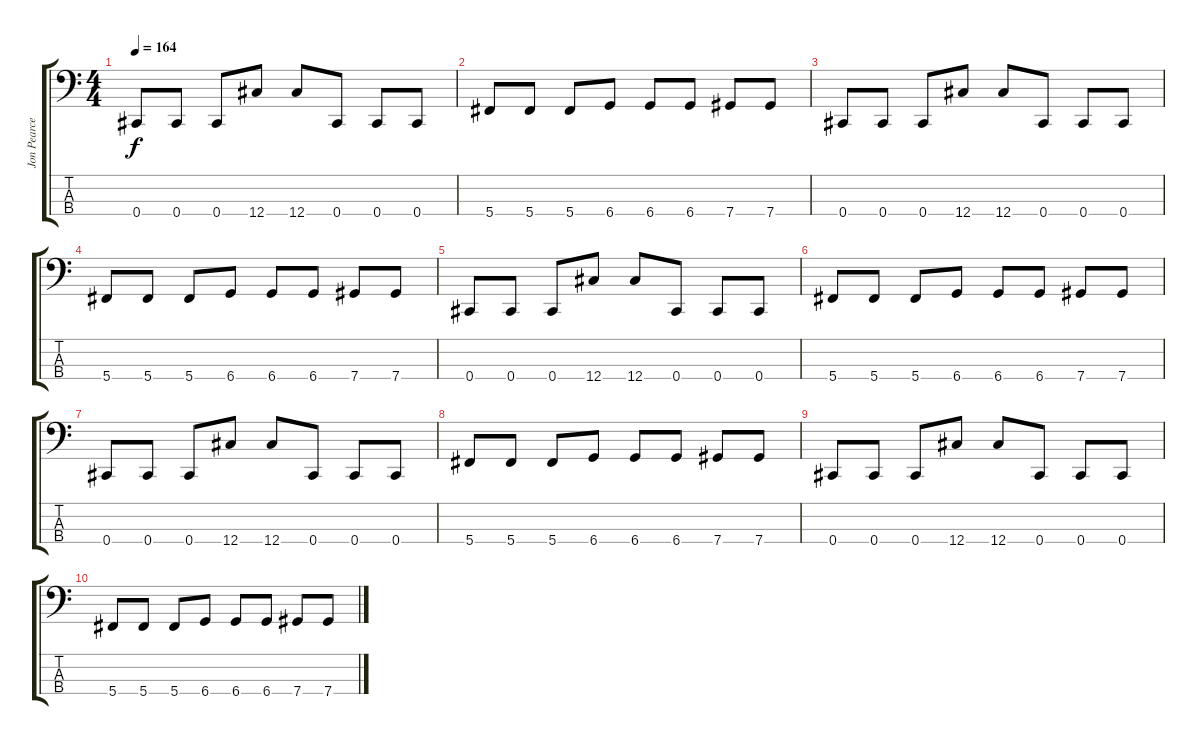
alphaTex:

\track ("Jon Pearce" "Jon Pearce") {instrument electricbasspick}
\staff {score tabs}
\tuning (Gb2 Db2 Ab1 Db1) {hide}
\ts (4 4)
\tempo 164
\clef f4
\ks c
0.4.8{dy f} 0.4.8 0.4.8 12.4.8 12.4.8 0.4.8 0.4.8 0.4.8 |
5.4.8 5.4.8 5.4.8 6.4.8 6.4.8 6.4.8 7.4.8 7.4.8 |
0.4.8 0.4.8 0.4.8 12.4.8 12.4.8 0.4.8 0.4.8 0.4.8 |
5.4.8 5.4.8 5.4.8 6.4.8 6.4.8 6.4.8 7.4.8 7.4.8 |
0.4.8 0.4.8 0.4.8 12.4.8 12.4.8 0.4.8 0.4.8 0.4.8 |
5.4.8 5.4.8 5.4.8 6.4.8 6.4.8 6.4.8 7.4.8 7.4.8 |
0.4.8 0.4.8 0.4.8 12.4.8 12.4.8 0.4.8 0.4.8 0.4.8 |
5.4.8 5.4.8 5.4.8 6.4.8 6.4.8 6.4.8 7.4.8 7.4.8 |
0.4.8 0.4.8 0.4.8 12.4.8 12.4.8 0.4.8 0.4.8 0.4.8 |
5.4.8 5.4.8 5.4.8 6.4.8 6.4.8 6.4.8 7.4.8 7.4.8
